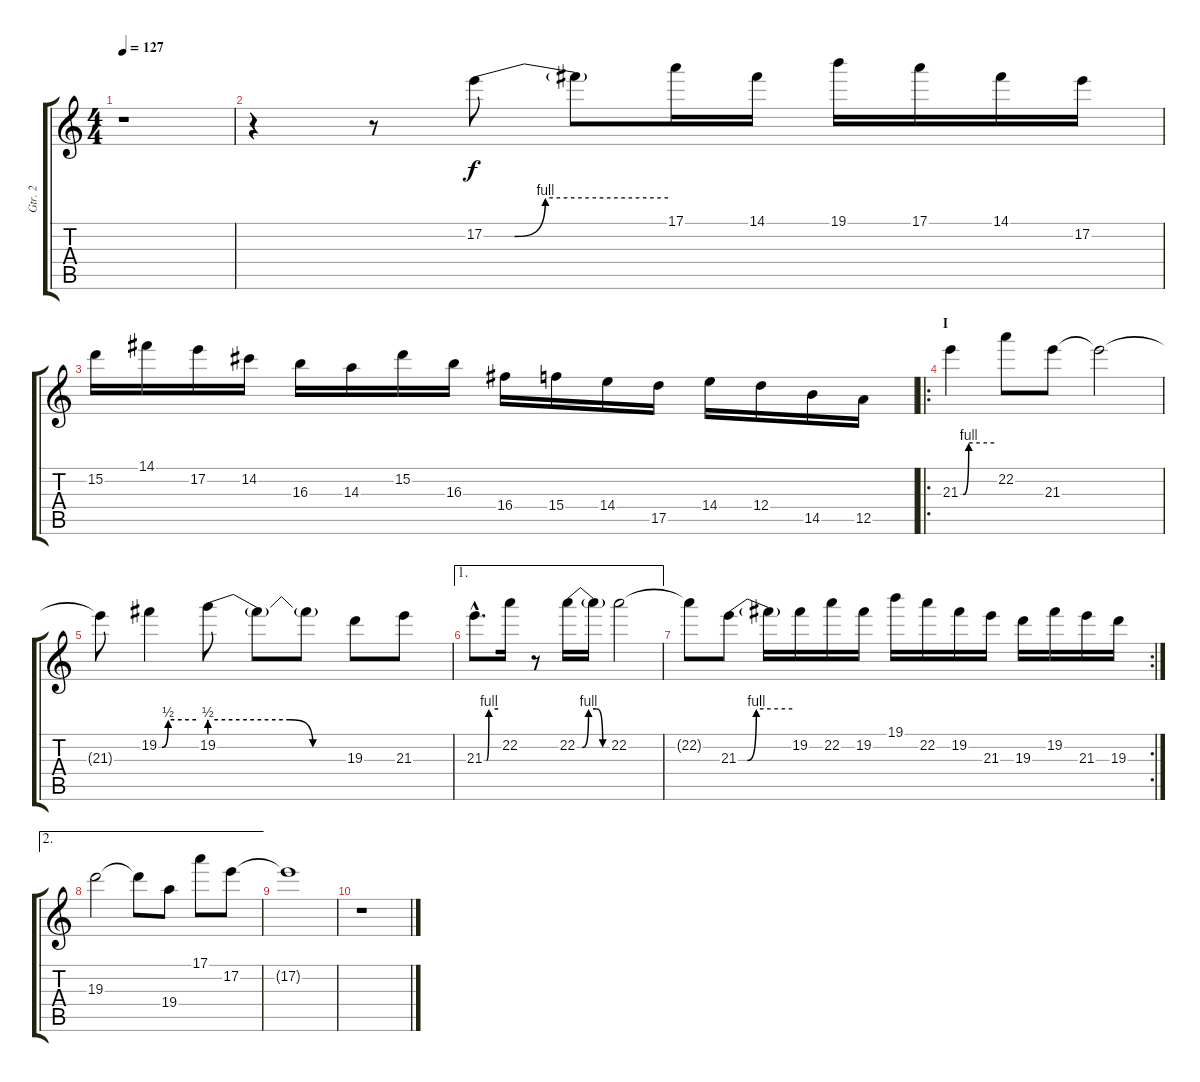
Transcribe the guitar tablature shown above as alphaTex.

\track ("Gtr. 2" "Gtr. 2") {instrument overdrivenguitar}
\staff {score tabs}
\tuning (E4 B3 G3 D3 A2 E2) {hide}
\ts (4 4)
\tempo 127
\clef g2
\ks c
r.1{dy f} |
r.4 r.8 17.2{be (custom 0 0 10 0 20 4 60 4)}.8 17.2{t}.8 17.1.16 14.1.16 19.1.16 17.1.16 14.1.16 17.2.16 |
15.2.16 14.1.16 17.2.16 14.2.16 16.3.16 14.3.16 15.2.16 16.3.16 16.4.16 15.4.16 14.4.16 17.5.16 14.4.16 12.4.16 14.5.16 12.5.16 |
\ro
\section ("" "I")
21.3{be (custom 0 0 5 0 15 4 60 4)}.4 22.2.8 21.3.8 21.3{t}.2 |
21.3{t}.8 19.2{be (custom 0 0 5 0 15 2 60 2)}.4 19.2{be (custom 0 2 35 2 45 0 60 0)}.8 19.2{t}.8 19.2{t}.8 19.3.8 21.3.8 |
\ae 1
21.3{be (custom 0 0 10 0 20 4 60 4) hac}.8{d} 22.2.16 r.8 22.2{be (custom 0 0 9 0 20 4 34 4 45 0 60 0)}.16 22.2{t}.16 22.2.2 |
\rc 2
22.2{t}.8 21.3{be (custom 0 0 10 0 20 4 60 4)}.8 21.3{t}.16 19.2.16 22.2.16 19.2.16 19.1.16 22.2.16 19.2.16 21.3.16 19.3.16 19.2.16 21.3.16 19.3.16 |
\ae 2
19.3.2 19.3{t}.8 19.4.8 17.1.8 17.2.8 |
17.2{t}.1 |
r.1
